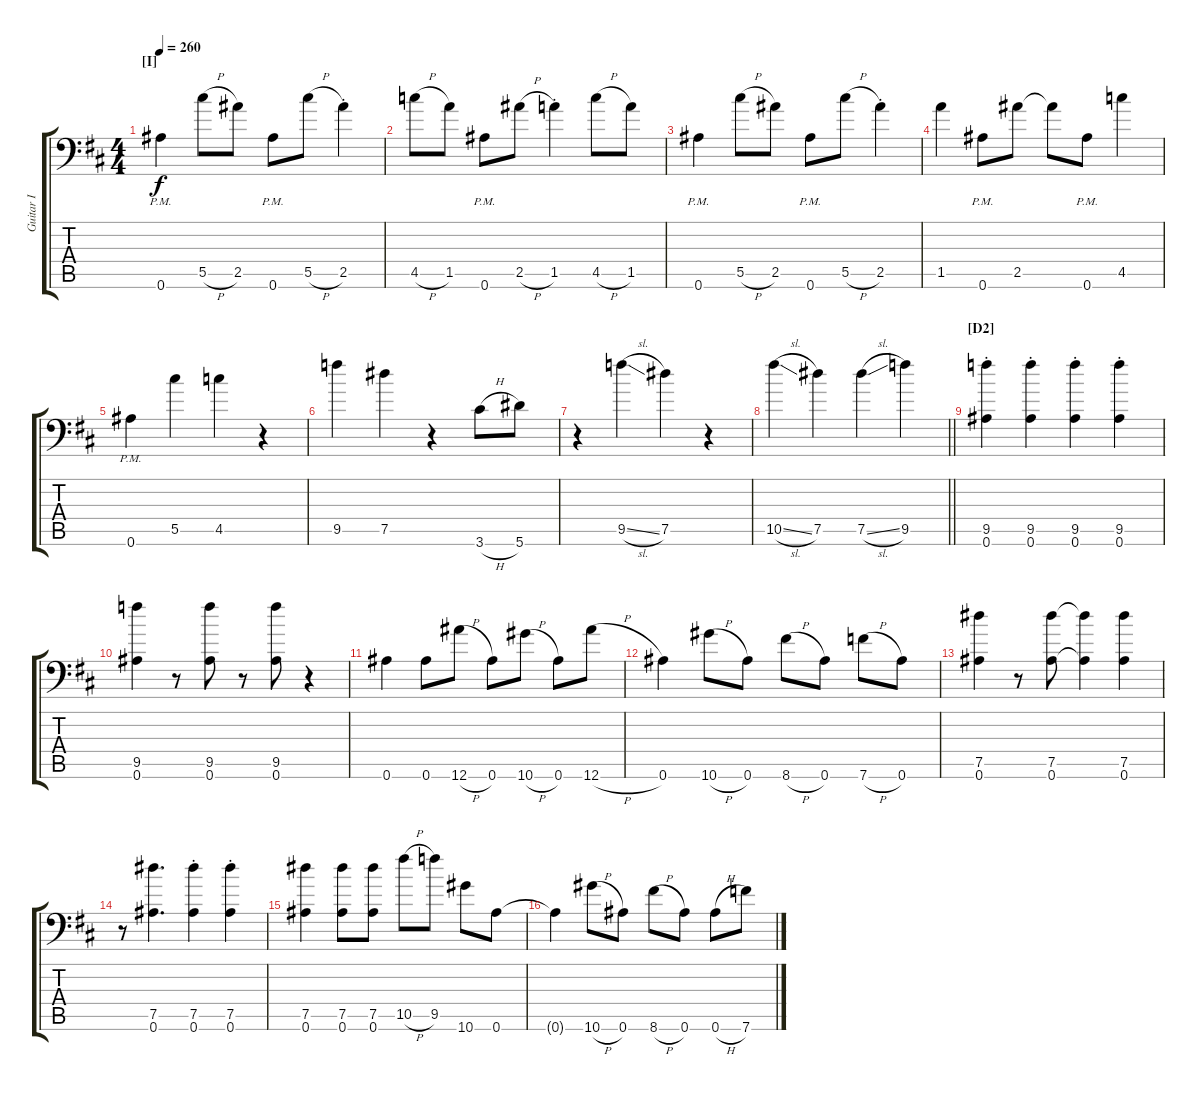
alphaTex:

\track ("Guitar I" "Guitar I") {instrument distortionguitar}
\staff {score tabs}
\tuning (Eb4 Bb3 Gb3 Db3 Ab2 Bb1) {hide}
\ts (4 4)
\section ("" "[I]")
\tempo 260
\clef f4
\ks bminor
0.6{pm}.4{ot 8vb dy f} 5.5{h}.8{ot 8vb} 2.5.8{ot 8vb} 0.6{pm}.8{ot 8vb} 5.5{h}.8{ot 8vb} 2.5{st}.4{ot 8vb} |
4.5{h}.8{ot 8vb} 1.5.8{ot 8vb} 0.6{pm}.8{ot 8vb} 2.5{h}.8{ot 8vb} 1.5{st}.4{ot 8vb} 4.5{h}.8{ot 8vb} 1.5.8{ot 8vb} |
0.6{pm}.4{ot 8vb} 5.5{h}.8{ot 8vb} 2.5.8{ot 8vb} 0.6{pm}.8{ot 8vb} 5.5{h}.8{ot 8vb} 2.5{st}.4{ot 8vb} |
1.5.4{ot 8vb} 0.6{pm}.8{ot 8vb} 2.5.8{ot 8vb} 2.5{t}.8{ot 8vb} 0.6{pm}.8{ot 8vb} 4.5.4{ot 8vb} |
0.6{pm}.4{ot 8vb} 5.5.4{ot 8vb} 4.5.4{ot 8vb} r.4{ot 8vb} |
9.5.4{ot 8vb} 7.5.4{ot 8vb} r.4{ot 8vb} 3.6{h}.8{ot 8vb} 5.6.8{ot 8vb} |
r.4{ot 8vb} 9.5{sl}.4{ot 8vb} 7.5.4{ot 8vb} r.4{ot 8vb} |
\barLineRight lightlight
10.5{sl}.4{ot 8vb} 7.5.4{ot 8vb} 7.5{sl}.4{ot 8vb} 9.5.4{ot 8vb} |
\section ("" "[D2]")
(9.5{st} 0.6{st}).4{ot 8vb} (9.5{st} 0.6{st}).4{ot 8vb} (9.5{st} 0.6{st}).4{ot 8vb} (9.5{st} 0.6{st}).4{ot 8vb} |
(9.5 0.6).4{ot 8vb} r.8{ot 8vb} (9.5 0.6).8{ot 8vb} r.8{ot 8vb} (9.5 0.6).8{ot 8vb} r.4{ot 8vb} |
0.6.4{ot 8vb} 0.6.8{ot 8vb} 12.6{h}.8{ot 8vb} 0.6.8{ot 8vb} 10.6{h}.8{ot 8vb} 0.6.8{ot 8vb} 12.6{h}.8{ot 8vb} |
0.6.4{ot 8vb} 10.6{h}.8{ot 8vb} 0.6.8{ot 8vb} 8.6{h}.8{ot 8vb} 0.6.8{ot 8vb} 7.6{h}.8{ot 8vb} 0.6.8{ot 8vb} |
(7.5 0.6).4{ot 8vb} r.8{ot 8vb} (7.5 0.6).8{ot 8vb} (7.5{t} 0.6{t}).4{ot 8vb} (7.5 0.6).4{ot 8vb} |
r.8{ot 8vb} (7.5 0.6).4{d ot 8vb} (7.5{st} 0.6{st}).4{ot 8vb} (7.5{st} 0.6{st}).4{ot 8vb} |
(7.5 0.6).4{ot 8vb} (7.5 0.6).8{ot 8vb} (7.5 0.6).8{ot 8vb} 10.5{h}.8{ot 8vb} 9.5.8{ot 8vb} 10.6.8{ot 8vb} 0.6.8{ot 8vb} |
0.6{t}.4{ot 8vb} 10.6{h}.8{ot 8vb} 0.6.8{ot 8vb} 8.6{h}.8{ot 8vb} 0.6.8{ot 8vb} 0.6{h}.8{ot 8vb} 7.6.8{ot 8vb}
